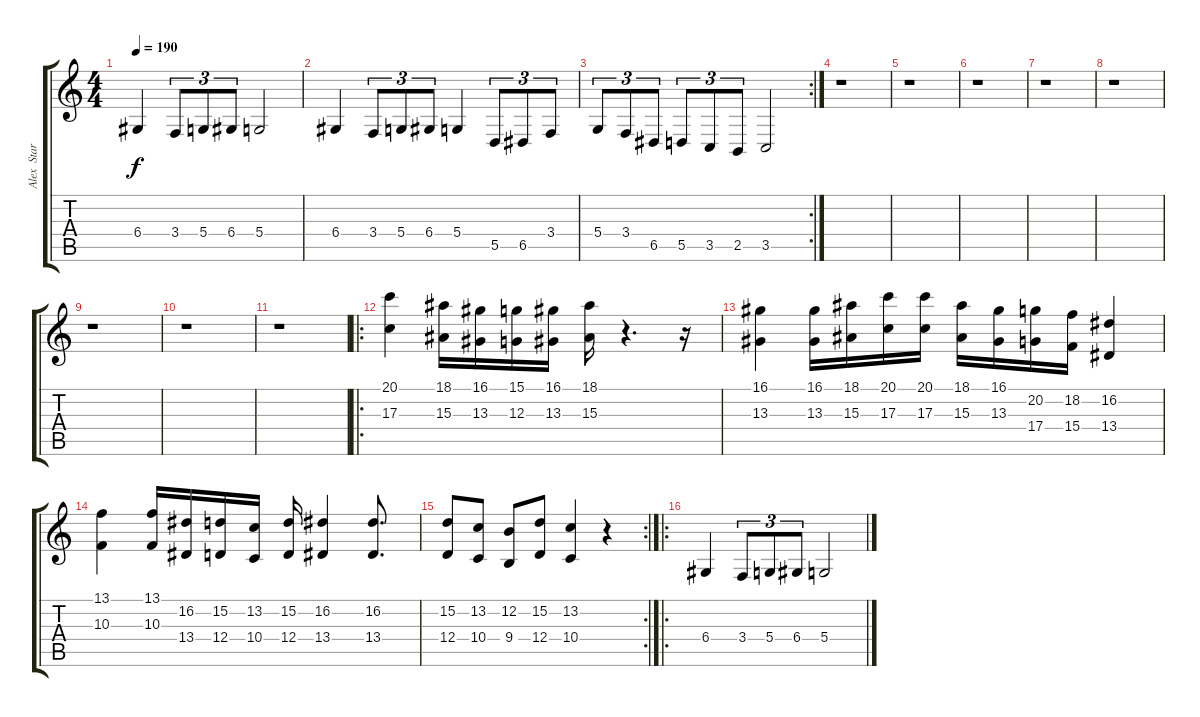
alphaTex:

\track ("Alex  Staropoli 4" "Alex  Star") {instrument stringensemble1}
\staff {score tabs}
\tuning (E4 B3 G3 D3 A2 E2) {hide}
\ts (4 4)
\tempo 190
\clef g2
\ks c
6.4.4{dy f} 3.4.8{tu (3 2)} 5.4.8{tu (3 2)} 6.4.8{tu (3 2)} 5.4.2 |
6.4.4 3.4.8{tu (3 2)} 5.4.8{tu (3 2)} 6.4.8{tu (3 2)} 5.4.4 5.5.8{tu (3 2)} 6.5.8{tu (3 2)} 3.4.8{tu (3 2)} |
\rc 2
5.4.8{tu (3 2)} 3.4.8{tu (3 2)} 6.5.8{tu (3 2)} 5.5.8{tu (3 2)} 3.5.8{tu (3 2)} 2.5.8{tu (3 2)} 3.5.2 |
r.1 |
r.1 |
r.1 |
r.1 |
r.1 |
r.1 |
r.1 |
r.1 |
\ro
(20.1 17.3).4{volume 16 instrument harpsichord} (18.1 15.3).16 (16.1 13.3).16 (15.1 12.3).16 (16.1 13.3).16 (18.1 15.3).16 r.4{d} r.16 |
(16.1 13.3).4 (16.1 13.3).16 (18.1 15.3).16 (20.1 17.3).16 (20.1 17.3).16 (18.1 15.3).16 (16.1 13.3).16 (20.2 17.4).16 (18.2 15.4).16 (16.2 13.4).4 |
(13.1 10.3).4 (13.1 10.3).16 (16.2 13.4).16 (15.2 12.4).16 (13.2 10.4).16 (15.2 12.4).16 (16.2 13.4).4 (16.2 13.4).8{d} |
\rc 2
(15.2 12.4).8 (13.2 10.4).8 (12.2 9.4).8 (15.2 12.4).8 (13.2 10.4).4 r.4 |
\ro
6.4.4{volume 15 instrument cello} 3.4.8{tu (3 2)} 5.4.8{tu (3 2)} 6.4.8{tu (3 2)} 5.4.2
